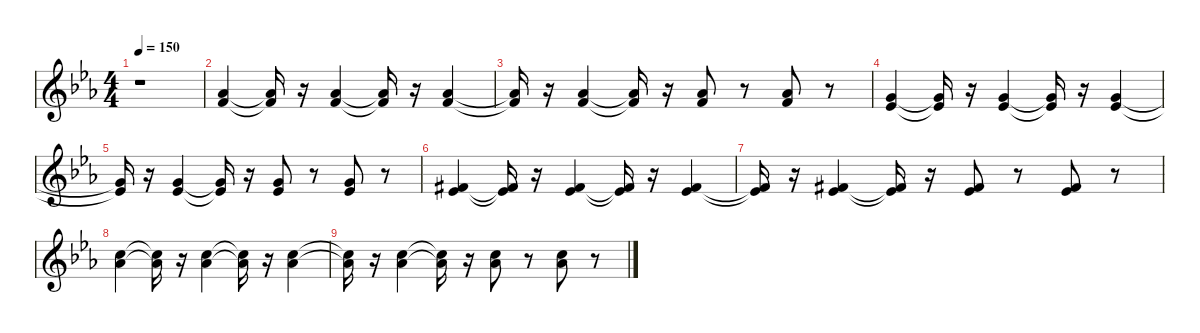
\defaultSystemsLayout 4
\hideDynamics
\bracketExtendMode nobrackets
\singleTrackTrackNamePolicy hidden
\multiTrackTrackNamePolicy hidden
\firstSystemTrackNameMode fullname
\firstSystemTrackNameOrientation horizontal
\otherSystemsTrackNameOrientation horizontal
\track ("Track 2" "br.synth.") {instrument synthbrass1}
\staff {score}
\tuning (E4 B3 G3 D3 A2 E2)
\displaytranspose 3
\ts (4 4)
\tempo 150
\clef g2
\ks eb
r.1{dy ff beam Down} |
(1.1{acc b} 3.2{acc forcenatural}).4{beam Up} (1.1{t acc b} 3.2{t acc forcenatural}).16{dy f beam Up} r.16{beam Up} (1.1{acc b} 3.2{acc forcenatural}).4{dy ff beam Up} (1.1{t acc b} 3.2{t acc forcenatural}).16{dy f beam Up} r.16{beam Up} (1.1{acc b} 3.2{acc forcenatural}).4{dy ff beam Up} |
(1.1{t acc b} 3.2{t acc forcenatural}).16{dy f beam Up} r.16{beam Up} (1.1{acc b} 3.2{acc forcenatural}).4{dy ff beam Up} (1.1{t acc b} 3.2{t acc forcenatural}).16{dy f beam Up} r.16{beam Up} (1.1{acc b} 3.2{acc forcenatural}).8{dy ff beam Up} r.8{beam Up} (1.1{acc b} 3.2{acc forcenatural}).8{beam Up} r.8{beam Up} |
(0.1{acc forcenatural} 1.2{acc b}).4{beam Up} (0.1{t acc forcenatural} 1.2{t acc b}).16{dy f beam Up} r.16{beam Up} (0.1{acc forcenatural} 1.2{acc b}).4{dy ff beam Up} (0.1{t acc forcenatural} 1.2{t acc b}).16{dy f beam Up} r.16{beam Up} (0.1{acc forcenatural} 1.2{acc b}).4{dy ff beam Up} |
(0.1{t acc forcenatural} 1.2{t acc b}).16{dy f beam Up} r.16{beam Up} (0.1{acc forcenatural} 1.2{acc b}).4{dy ff beam Up} (0.1{t acc forcenatural} 1.2{t acc b}).16{dy f beam Up} r.16{beam Up} (0.1{acc forcenatural} 1.2{acc b}).8{dy ff beam Up} r.8{beam Up} (0.1{acc forcenatural} 1.2{acc b}).8{beam Up} r.8{beam Up} |
(4.2{acc #} 5.3{acc b}).4{beam Up} (4.2{t acc #} 5.3{t acc b}).16{dy f beam Up} r.16{beam Up} (4.2{acc #} 5.3{acc b}).4{dy ff beam Up} (4.2{t acc #} 5.3{t acc b}).16{dy f beam Up} r.16{beam Up} (4.2{acc #} 5.3{acc b}).4{dy ff beam Up} |
(4.2{t acc #} 5.3{t acc b}).16{dy f beam Up} r.16{beam Up} (4.2{acc #} 5.3{acc b}).4{dy ff beam Up} (4.2{t acc #} 5.3{t acc b}).16{dy f beam Up} r.16{beam Up} (4.2{acc #} 5.3{acc b}).8{dy ff beam Up} r.8{beam Up} (4.2{acc #} 5.3{acc b}).8{beam Up} r.8{beam Up} |
(5.1{acc forcenatural} 6.2{acc b}).4{beam Down} (5.1{t acc forcenatural} 6.2{t acc b}).16{dy f beam Down} r.16{beam Down} (5.1{acc forcenatural} 6.2{acc b}).4{dy ff beam Down} (5.1{t acc forcenatural} 6.2{t acc b}).16{dy f beam Down} r.16{beam Down} (5.1{acc forcenatural} 6.2{acc b}).4{dy ff beam Down} |
(5.1{t acc forcenatural} 6.2{t acc b}).16{dy f beam Down} r.16{beam Down} (5.1{acc forcenatural} 6.2{acc b}).4{dy ff beam Down} (5.1{t acc forcenatural} 6.2{t acc b}).16{dy f beam Down} r.16{beam Down} (5.1{acc forcenatural} 6.2{acc b}).8{dy ff beam Down} r.8{beam Down} (5.1{acc forcenatural} 6.2{acc b}).8{beam Down} r.8{beam Down}
